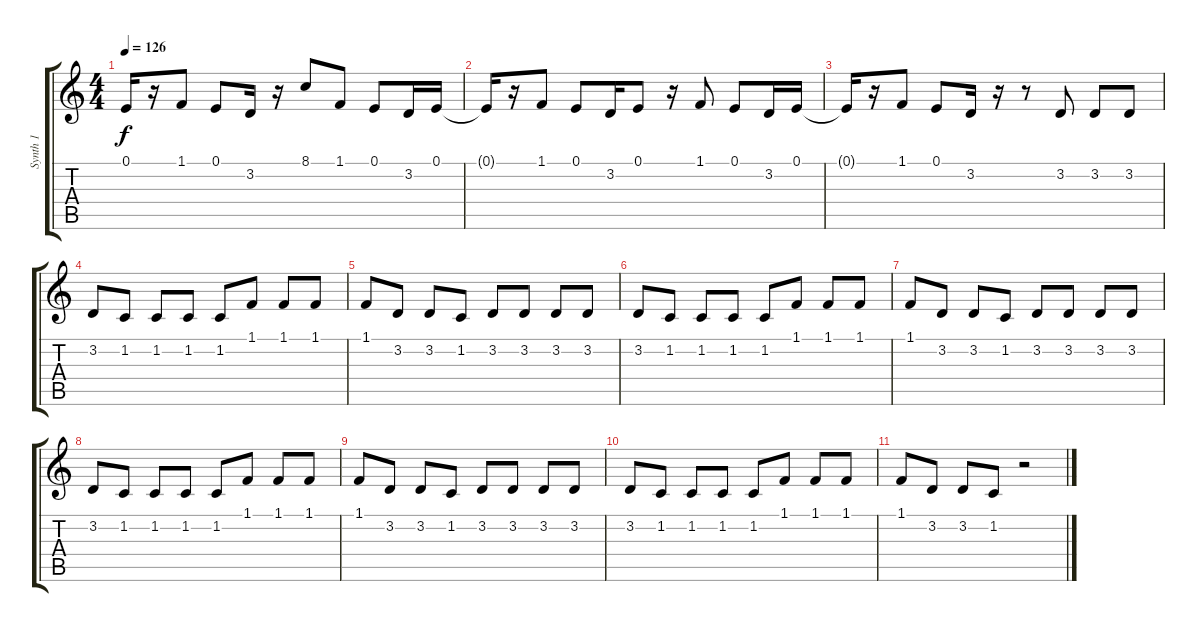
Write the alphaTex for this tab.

\track ("Synth 1" "Synth 1") {instrument harpsichord}
\staff {score tabs}
\tuning (E4 B3 G3 D3 A2 E2) {hide}
\ts (4 4)
\tempo 126
\clef g2
\ks c
0.1{t}.16{dy f} r.16 1.1.8 0.1.8 3.2.16 r.16 8.1.8 1.1.8 0.1.8 3.2.16 0.1.16 |
0.1{t}.16 r.16 1.1.8 0.1.8 3.2.16 0.1.8 r.16 1.1.8 0.1.8 3.2.16 0.1.16 |
0.1{t}.16 r.16 1.1.8 0.1.8 3.2.16 r.16 r.8 3.2.8 3.2.8 3.2.8 |
3.2.8 1.2.8 1.2.8 1.2.8 1.2.8 1.1.8 1.1.8 1.1.8 |
1.1.8 3.2.8 3.2.8 1.2.8 3.2.8 3.2.8 3.2.8 3.2.8 |
3.2.8 1.2.8 1.2.8 1.2.8 1.2.8 1.1.8 1.1.8 1.1.8 |
1.1.8 3.2.8 3.2.8 1.2.8 3.2.8 3.2.8 3.2.8 3.2.8 |
3.2.8 1.2.8 1.2.8 1.2.8 1.2.8 1.1.8 1.1.8 1.1.8 |
1.1.8 3.2.8 3.2.8 1.2.8 3.2.8 3.2.8 3.2.8 3.2.8 |
3.2.8 1.2.8 1.2.8 1.2.8 1.2.8 1.1.8 1.1.8 1.1.8 |
1.1.8 3.2.8 3.2.8 1.2.8 r.2
